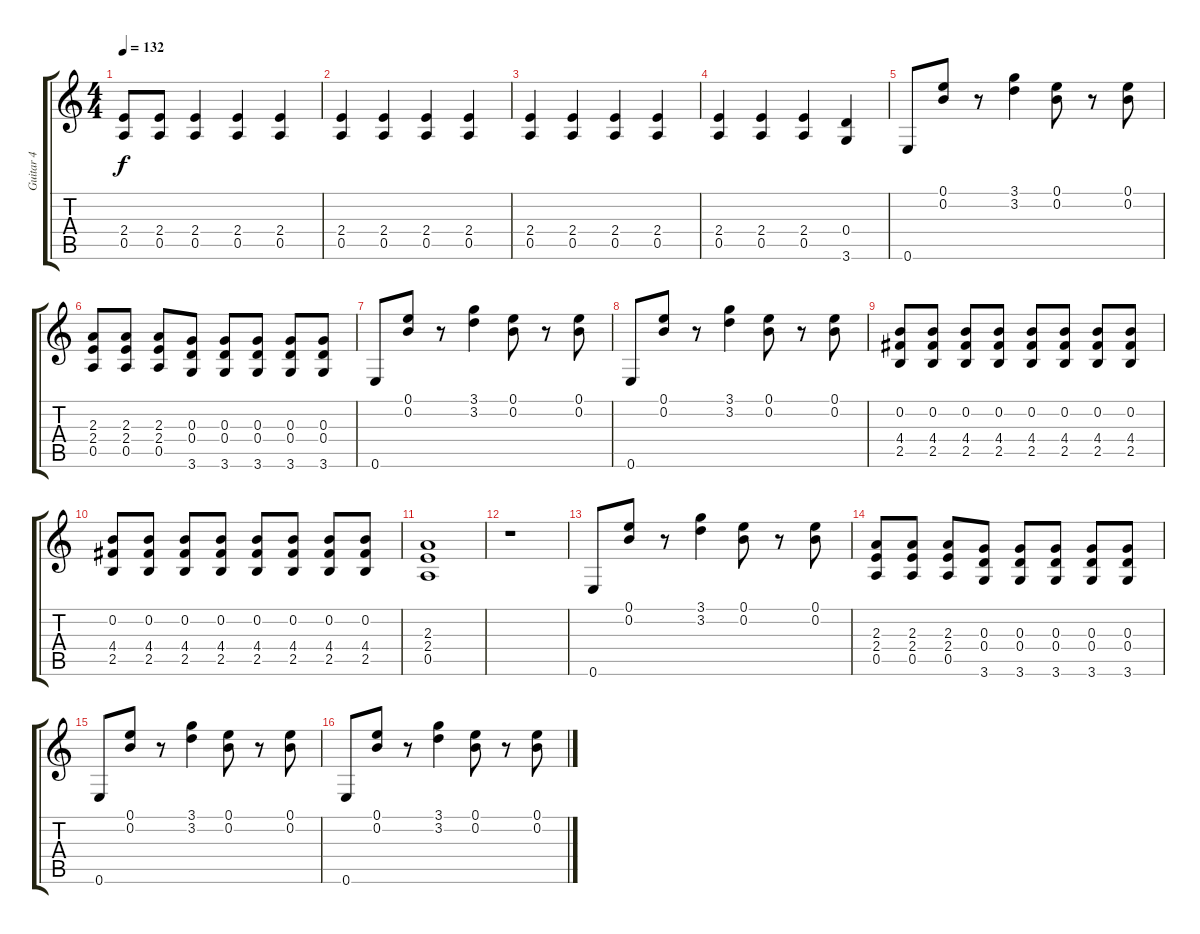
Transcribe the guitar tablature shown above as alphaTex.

\track ("Guitar 4" "Guitar 4") {instrument distortionguitar}
\staff {score tabs}
\tuning (E4 B3 G3 D3 A2 E2) {hide}
\ts (4 4)
\tempo 132
\clef g2
\ks c
(2.4 0.5).8{dy f} (2.4 0.5).8 (2.4 0.5).4 (2.4 0.5).4 (2.4 0.5).4 |
(2.4 0.5).4 (2.4 0.5).4 (2.4 0.5).4 (2.4 0.5).4 |
(2.4 0.5).4 (2.4 0.5).4 (2.4 0.5).4 (2.4 0.5).4 |
(2.4 0.5).4 (2.4 0.5).4 (2.4 0.5).4 (0.4 3.6).4 |
0.6.8 (0.1 0.2).8 r.8 (3.1 3.2).4 (0.1 0.2).8 r.8 (0.1 0.2).8 |
(2.3 2.4 0.5).8 (2.3 2.4 0.5).8 (2.3 2.4 0.5).8 (0.3 0.4 3.6).8 (0.3 0.4 3.6).8 (0.3 0.4 3.6).8 (0.3 0.4 3.6).8 (0.3 0.4 3.6).8 |
0.6.8 (0.1 0.2).8 r.8 (3.1 3.2).4 (0.1 0.2).8 r.8 (0.1 0.2).8 |
0.6.8 (0.1 0.2).8 r.8 (3.1 3.2).4 (0.1 0.2).8 r.8 (0.1 0.2).8 |
(0.2 4.4 2.5).8 (0.2 4.4 2.5).8 (0.2 4.4 2.5).8 (0.2 4.4 2.5).8 (0.2 4.4 2.5).8 (0.2 4.4 2.5).8 (0.2 4.4 2.5).8 (0.2 4.4 2.5).8 |
(0.2 4.4 2.5).8 (0.2 4.4 2.5).8 (0.2 4.4 2.5).8 (0.2 4.4 2.5).8 (0.2 4.4 2.5).8 (0.2 4.4 2.5).8 (0.2 4.4 2.5).8 (0.2 4.4 2.5).8 |
(2.3 2.4 0.5).1{volume 12} |
r.1 |
0.6.8{volume 13} (0.1 0.2).8 r.8 (3.1 3.2).4 (0.1 0.2).8 r.8 (0.1 0.2).8 |
(2.3 2.4 0.5).8 (2.3 2.4 0.5).8 (2.3 2.4 0.5).8 (0.3 0.4 3.6).8 (0.3 0.4 3.6).8 (0.3 0.4 3.6).8 (0.3 0.4 3.6).8 (0.3 0.4 3.6).8 |
0.6.8 (0.1 0.2).8 r.8 (3.1 3.2).4 (0.1 0.2).8 r.8 (0.1 0.2).8 |
0.6.8 (0.1 0.2).8 r.8 (3.1 3.2).4 (0.1 0.2).8 r.8 (0.1 0.2).8
